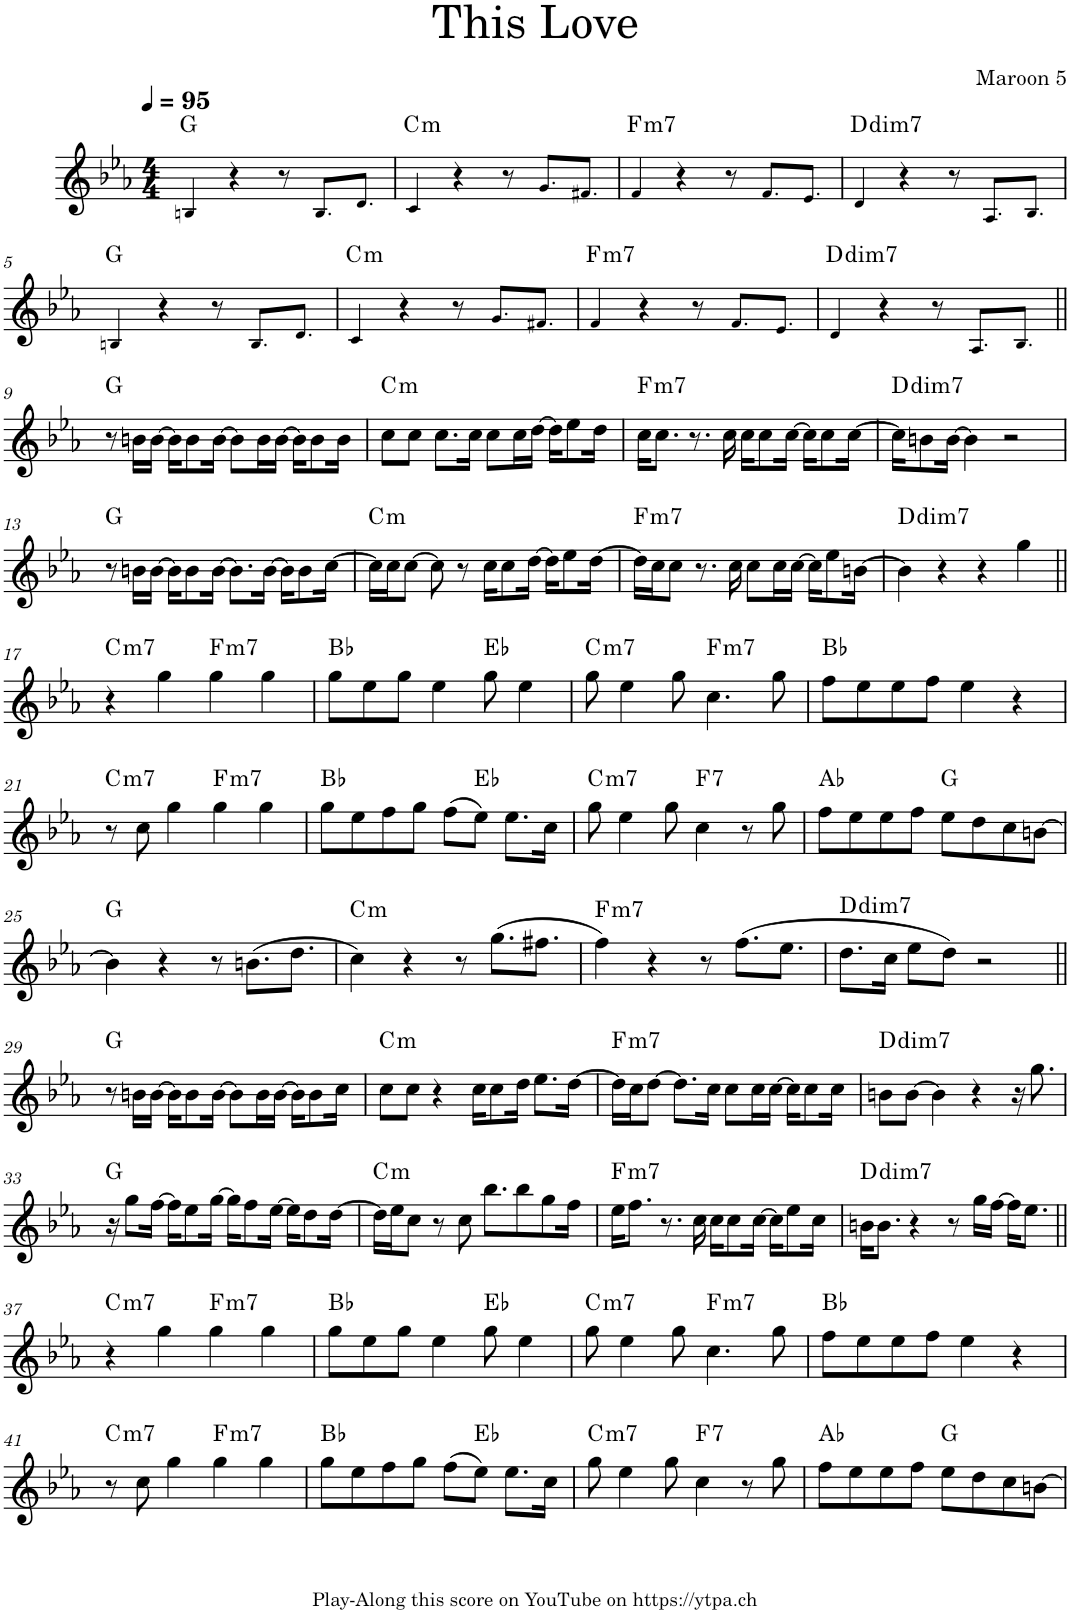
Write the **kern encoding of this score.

**kern	**harte
*part1	*part1
*staff1	*
*I"Piano	*
*I'Pno.	*
*clefG2	*
*k[b-e-a-]	*
*M4/4	*
*MM95	*
=1	=1
4Bn!/	G:maj
4r	.
8r	.
8.B!/L	.
8.d!/J	.
=2	=2
!	!LO:H:kt=m
4c!/	C:min
4r	.
8r	.
8.g!/L	.
8.f#X!/J	.
=3	=3
!	!LO:H:kt=m7
4f!/	F:min7
4r	.
8r	.
8.f!/L	.
8.e-!/J	.
=4	=4
!	!LO:H:kt=dim7
4d!/	D:dim7
4r	.
8r	.
8.A-!/L	.
8.B-!/J	.
!!LO:LB:g=z
=5	=5
4Bn!/	G:maj
4r	.
8r	.
8.B!/L	.
8.d!/J	.
=6	=6
!	!LO:H:kt=m
4c!/	C:min
4r	.
8r	.
8.g!/L	.
8.f#X!/J	.
=7	=7
!	!LO:H:kt=m7
4f!/	F:min7
4r	.
8r	.
8.f!/L	.
8.e-!/J	.
=8	=8
!	!LO:H:kt=dim7
4d!/	D:dim7
4r	.
8r	.
8.A-!/L	.
8.B-!/J	.
!!LO:LB:g=z
=9||	=9||
8r	G:maj
16bn\LL	.
[16b\JJ	.
16b\KL]	.
8b\	.
[16b\Jk	.
8b\L]	.
16b\L	.
[16b\JJ	.
16b\KL]	.
8b\	.
16b\Jk	.
=10	=10
!	!LO:H:kt=m
8cc\L	C:min
8cc\J	.
8.cc\L	.
16cc\Jk	.
8cc\L	.
16cc\L	.
[16dd\JJ	.
16dd\KL]	.
8ee-\	.
16dd\Jk	.
=11	=11
!	!LO:H:kt=m7
16cc\KL	F:min7
8.cc\J	.
8.r	.
16cc\	.
16cc\KL	.
8cc\	.
[16cc\Jk	.
16cc\KL]	.
8cc\	.
[16cc\Jk	.
=12	=12
!	!LO:H:kt=dim7
16cc\KL]	D:dim7
8bn\	.
[16b\Jk	.
4b\]	.
2r	.
!!LO:LB:g=z
=13	=13
8r	G:maj
16bn\LL	.
[16b\JJ	.
16b\KL]	.
8b\	.
[16b\Jk	.
8.b\L]	.
[16b\Jk	.
16b\KL]	.
8b\	.
[16cc\Jk	.
=14	=14
!	!LO:H:kt=m
16cc\LL]	C:min
16cc\J	.
[8cc\J	.
8cc\]	.
8r	.
16cc\KL	.
8cc\	.
[16dd\Jk	.
16dd\KL]	.
8ee-\	.
[16dd\Jk	.
=15	=15
!	!LO:H:kt=m7
16dd\LL]	F:min7
16cc\J	.
8cc\J	.
8.r	.
16cc\	.
8cc\L	.
16cc\L	.
[16cc\JJ	.
16cc\KL]	.
8ee-\	.
[16bn\Jk	.
=16	=16
!	!LO:H:kt=dim7
4b\]	D:dim7
4r	.
4r	.
4gg\	.
!!LO:LB:g=z
=17||	=17||
!	!LO:H:kt=m7
4r	C:min7
4gg\	.
!	!LO:H:kt=m7
4gg\	F:min7
4gg\	.
=18	=18
8gg\L	Bb:maj
8ee-\	.
8gg\J	.
4ee-\	.
8gg\	Eb:maj
4ee-\	.
=19	=19
!	!LO:H:kt=m7
8gg\	C:min7
4ee-\	.
8gg\	.
!	!LO:H:kt=m7
4.cc\	F:min7
8gg\	.
=20	=20
8ff\L	Bb:maj
8ee-\	.
8ee-\	.
8ff\J	.
4ee-\	.
4r	.
!!LO:LB:g=z
=21	=21
!	!LO:H:kt=m7
8r	C:min7
8cc\	.
4gg\	.
!	!LO:H:kt=m7
4gg\	F:min7
4gg\	.
=22	=22
8gg\L	Bb:maj
8ee-\	.
8ff\	.
8gg\J	.
(8ff\L	.
8ee-\J)	Eb:maj
8.ee-\L	.
16cc\Jk	.
=23	=23
!	!LO:H:kt=m7
8gg\	C:min7
4ee-\	.
8gg\	.
!	!LO:H:kt=7
4cc\	F:7
8r	.
8gg\	.
=24	=24
8ff\L	Ab:maj
8ee-\	.
8ee-\	.
8ff\J	.
8ee-\L	G:maj
8dd\	.
8cc\	.
[8bn\J	.
!!LO:LB:g=z
=25	=25
4b\]	G:maj
4r	.
8r	.
(8.bn\L	.
8.dd\J	.
=26	=26
!	!LO:H:kt=m
4cc\)	C:min
4r	.
8r	.
(8.gg\L	.
8.ff#X\J	.
=27	=27
!	!LO:H:kt=m7
4ff\)	F:min7
4r	.
8r	.
(8.ff\L	.
8.ee-\J	.
=28	=28
!	!LO:H:kt=dim7
8.dd\L	D:dim7
16cc\Jk	.
8ee-\L	.
8dd\J)	.
2r	.
!!LO:LB:g=z
=29||	=29||
8r	G:maj
16bn\LL	.
[16b\JJ	.
16b\KL]	.
8b\	.
[16b\Jk	.
8b\L]	.
16b\L	.
[16b\JJ	.
16b\KL]	.
8b\	.
16cc\Jk	.
=30	=30
!	!LO:H:kt=m
8cc\L	C:min
8cc\J	.
4r	.
16cc\KL	.
8cc\	.
16dd\Jk	.
8.ee-\L	.
[16dd\Jk	.
=31	=31
!	!LO:H:kt=m7
16dd\LL]	F:min7
16cc\J	.
[8dd\J	.
8.dd\L]	.
16cc\Jk	.
8cc\L	.
16cc\L	.
[16cc\JJ	.
16cc\KL]	.
8cc\	.
16cc\Jk	.
=32	=32
!	!LO:H:kt=dim7
8bn\L	D:dim7
[8b\J	.
4b\]	.
4r	.
16r	.
8.gg\	.
!!LO:LB:g=z
=33	=33
16r	G:maj
8gg\L	.
[16ff\Jk	.
16ff\KL]	.
8ee-\	.
[16gg\Jk	.
16gg\KL]	.
8ff\	.
[16ee-\Jk	.
16ee-\KL]	.
8dd\	.
[16dd\Jk	.
=34	=34
!	!LO:H:kt=m
16dd\LL]	C:min
16ee-\J	.
8cc\J	.
8r	.
8cc\	.
8.bb-\L	.
8bb-\	.
8gg\	.
16ff\Jk	.
=35	=35
!	!LO:H:kt=m7
16ee-\KL	F:min7
8.ff\J	.
8.r	.
16cc\	.
16cc\KL	.
8cc\	.
[16cc\Jk	.
16cc\KL]	.
8ee-\	.
16cc\Jk	.
=36	=36
!	!LO:H:kt=dim7
16bn\KL	D:dim7
8.b\J	.
4r	.
8r	.
16gg\LL	.
[16ff\JJ	.
16ff\KL]	.
8.ee-\J	.
!!LO:LB:g=z
=37||	=37||
!	!LO:H:kt=m7
4r	C:min7
4gg\	.
!	!LO:H:kt=m7
4gg\	F:min7
4gg\	.
=38	=38
8gg\L	Bb:maj
8ee-\	.
8gg\J	.
4ee-\	.
8gg\	Eb:maj
4ee-\	.
=39	=39
!	!LO:H:kt=m7
8gg\	C:min7
4ee-\	.
8gg\	.
!	!LO:H:kt=m7
4.cc\	F:min7
8gg\	.
=40	=40
8ff\L	Bb:maj
8ee-\	.
8ee-\	.
8ff\J	.
4ee-\	.
4r	.
!!LO:LB:g=z
=41	=41
!	!LO:H:kt=m7
8r	C:min7
8cc\	.
4gg\	.
!	!LO:H:kt=m7
4gg\	F:min7
4gg\	.
=42	=42
8gg\L	Bb:maj
8ee-\	.
8ff\	.
8gg\J	.
(8ff\L	.
8ee-\J)	Eb:maj
8.ee-\L	.
16cc\Jk	.
=43	=43
!	!LO:H:kt=m7
8gg\	C:min7
4ee-\	.
8gg\	.
!	!LO:H:kt=7
4cc\	F:7
8r	.
8gg\	.
=44	=44
8ff\L	Ab:maj
8ee-\	.
8ee-\	.
8ff\J	.
8ee-\L	G:maj
8dd\	.
8cc\	.
[8bn\J	.
=	=
*-	*-
